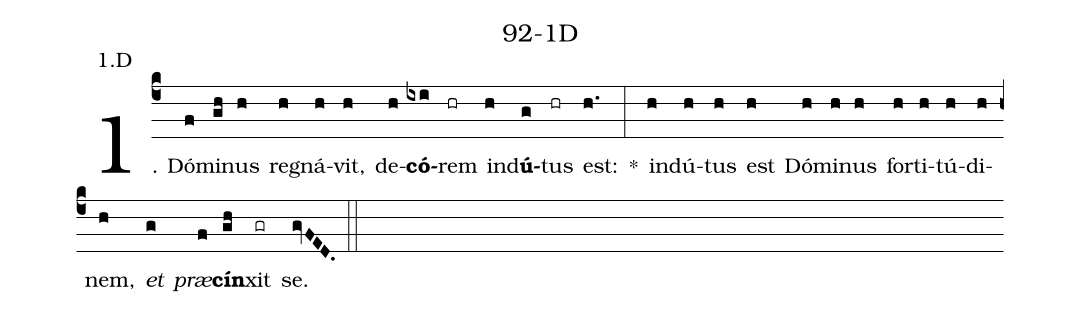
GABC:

name: 92-1D;
annotation: 1.D;
%%
(c4)1. Dó(f)mi(gh)nus(h) re(h)gná(h)vit,(h) de(h)<b>có</b>(ixi)rem(hr) ind(h)<b>ú</b>(g)tus(hr) est:(h.) *(:) ind(h)ú(h)tus(h) est(h) Dó(h)mi(h)nus(h) for(h)ti(h)tú(h)di(h)nem,(h) <i>et</i>(g) <i>præ</i>(f)<b>cín</b>(gh)xit(gr) se.(gvFED.) (::)
